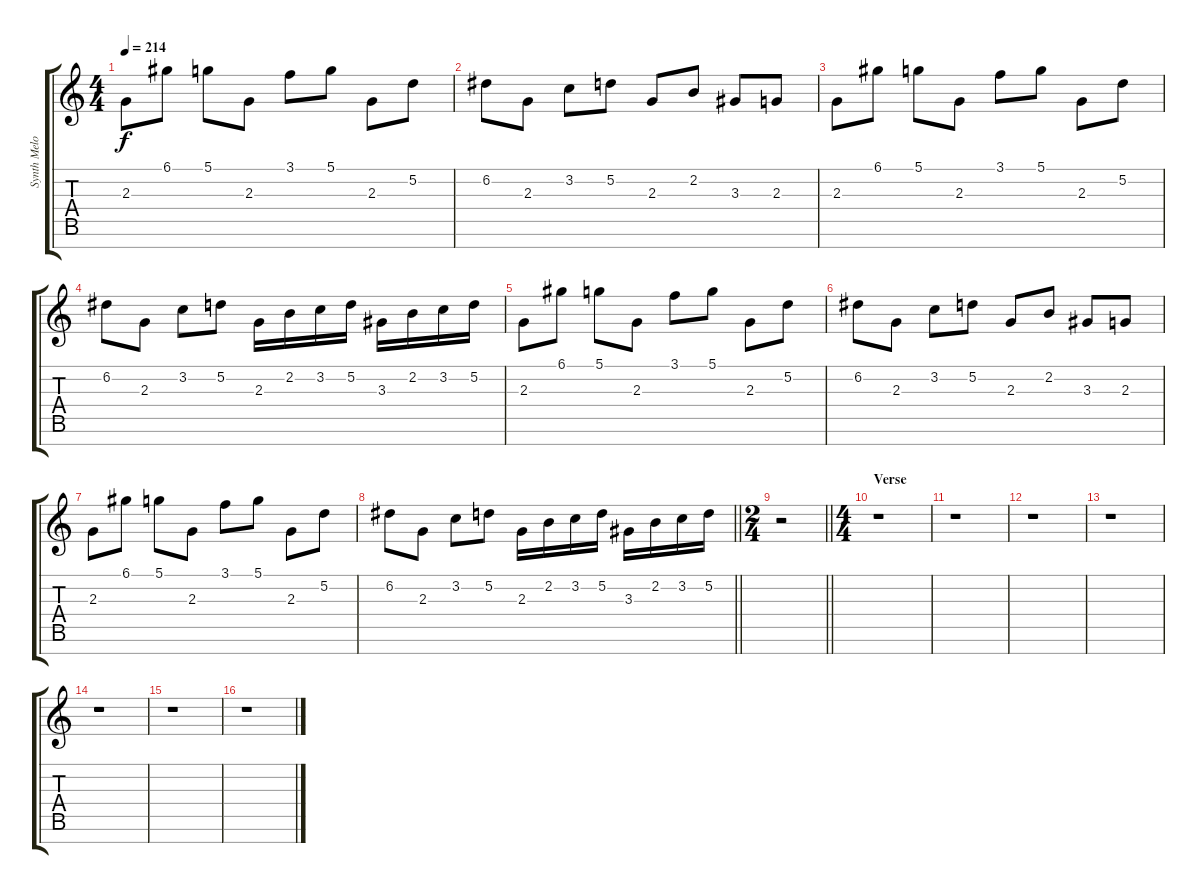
\track ("Synth Melody " "Synth Melo") {instrument fx1rain}
\staff {score tabs}
\tuning (D5 A4 F4 C4 G3 D3 G2) {hide}
\ts (4 4)
\tempo 214
\clef g2
\ks c
2.3.8{dy f} 6.1.8 5.1.8 2.3.8 3.1.8 5.1.8 2.3.8 5.2.8 |
6.2.8 2.3.8 3.2.8 5.2.8 2.3.8 2.2.8 3.3.8 2.3.8 |
2.3.8 6.1.8 5.1.8 2.3.8 3.1.8 5.1.8 2.3.8 5.2.8 |
6.2.8 2.3.8 3.2.8 5.2.8 2.3.16 2.2.16 3.2.16 5.2.16 3.3.16 2.2.16 3.2.16 5.2.16 |
2.3.8 6.1.8 5.1.8 2.3.8 3.1.8 5.1.8 2.3.8 5.2.8 |
6.2.8 2.3.8 3.2.8 5.2.8 2.3.8 2.2.8 3.3.8 2.3.8 |
2.3.8 6.1.8 5.1.8 2.3.8 3.1.8 5.1.8 2.3.8 5.2.8 |
\barLineRight lightlight
6.2.8 2.3.8 3.2.8 5.2.8 2.3.16 2.2.16 3.2.16 5.2.16 3.3.16 2.2.16 3.2.16 5.2.16 |
\ts (2 4)
\section ("" "")
\barLineRight lightlight
r.2 |
\ts (4 4)
\section ("" "Verse")
r.1 |
r.1 |
r.1 |
r.1 |
r.1 |
r.1 |
r.1
